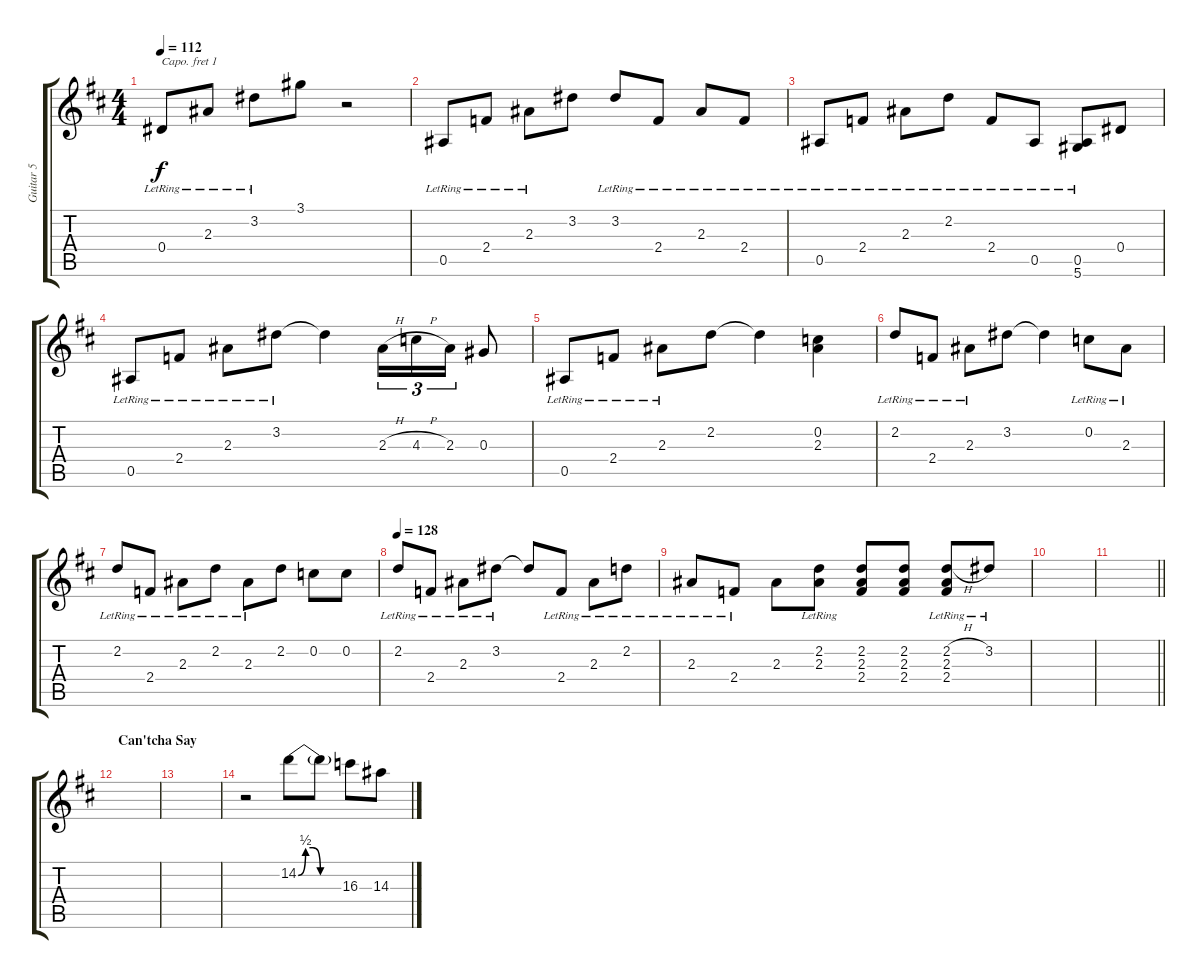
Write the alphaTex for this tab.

\track ("Guitar 5" "Guitar 5") {instrument distortionguitar}
\staff {score tabs}
\capo 1
\tuning (E4 B3 G3 D3 A2 D2) {hide}
\ts (4 4)
\tempo 112
\clef g2
\ks d
0.4{lr}.8{dy f} 2.3{lr}.8 3.2{lr}.8 3.1.8 r.2 |
0.5{lr}.8 2.4{lr}.8 2.3{lr}.8 3.2.8 3.2{lr}.8 2.4{lr}.8 2.3{lr}.8 2.4{lr}.8 |
0.5{lr}.8 2.4{lr}.8 2.3{lr}.8 2.2{lr}.8 2.4{lr}.8 0.5{lr}.8 (0.5{lr} 5.6{lr}).8 0.4.8 |
0.5{lr}.8 2.4{lr}.8 2.3{lr}.8 3.2{lr}.8 3.2{t}.4 2.3{h}.16{tu (3 2)} 4.3{h}.16{tu (3 2)} 2.3.16{tu (3 2)} 0.3.8 |
0.5{lr}.8 2.4{lr}.8 2.3{lr}.8 2.2.8 2.2{t}.4 (0.2 2.3).4 |
2.2{lr}.8 2.4{lr}.8 2.3{lr}.8 3.2.8 3.2{t}.4 0.2{lr}.8 2.3{lr}.8 |
2.2{lr}.8 2.4{lr}.8 2.3{lr}.8 2.2{lr}.8 2.3{lr}.8 2.2.8 0.2.8 0.2.8 |
\tempo 128
2.2{lr}.8 2.4{lr}.8 2.3{lr}.8 3.2{lr}.8 3.2{t}.8 2.4{lr}.8 2.3{lr}.8 2.2{lr}.8 |
2.3{lr}.8 2.4{lr}.8 2.3.8 (2.2{lr} 2.3{lr}).8 (2.2 2.3 2.4).8 (2.2 2.3 2.4).8 (2.2{h lr} 2.3{lr} 2.4{lr}).8 3.2{lr}.8 |
|
\barLineRight lightlight
|
\section ("" "Can'tcha Say")
|
|
r.2 14.2{be (custom 0 0 10 2 20 2 30 0 60 0)}.8 14.2{t}.8 16.3.8 14.3.8
